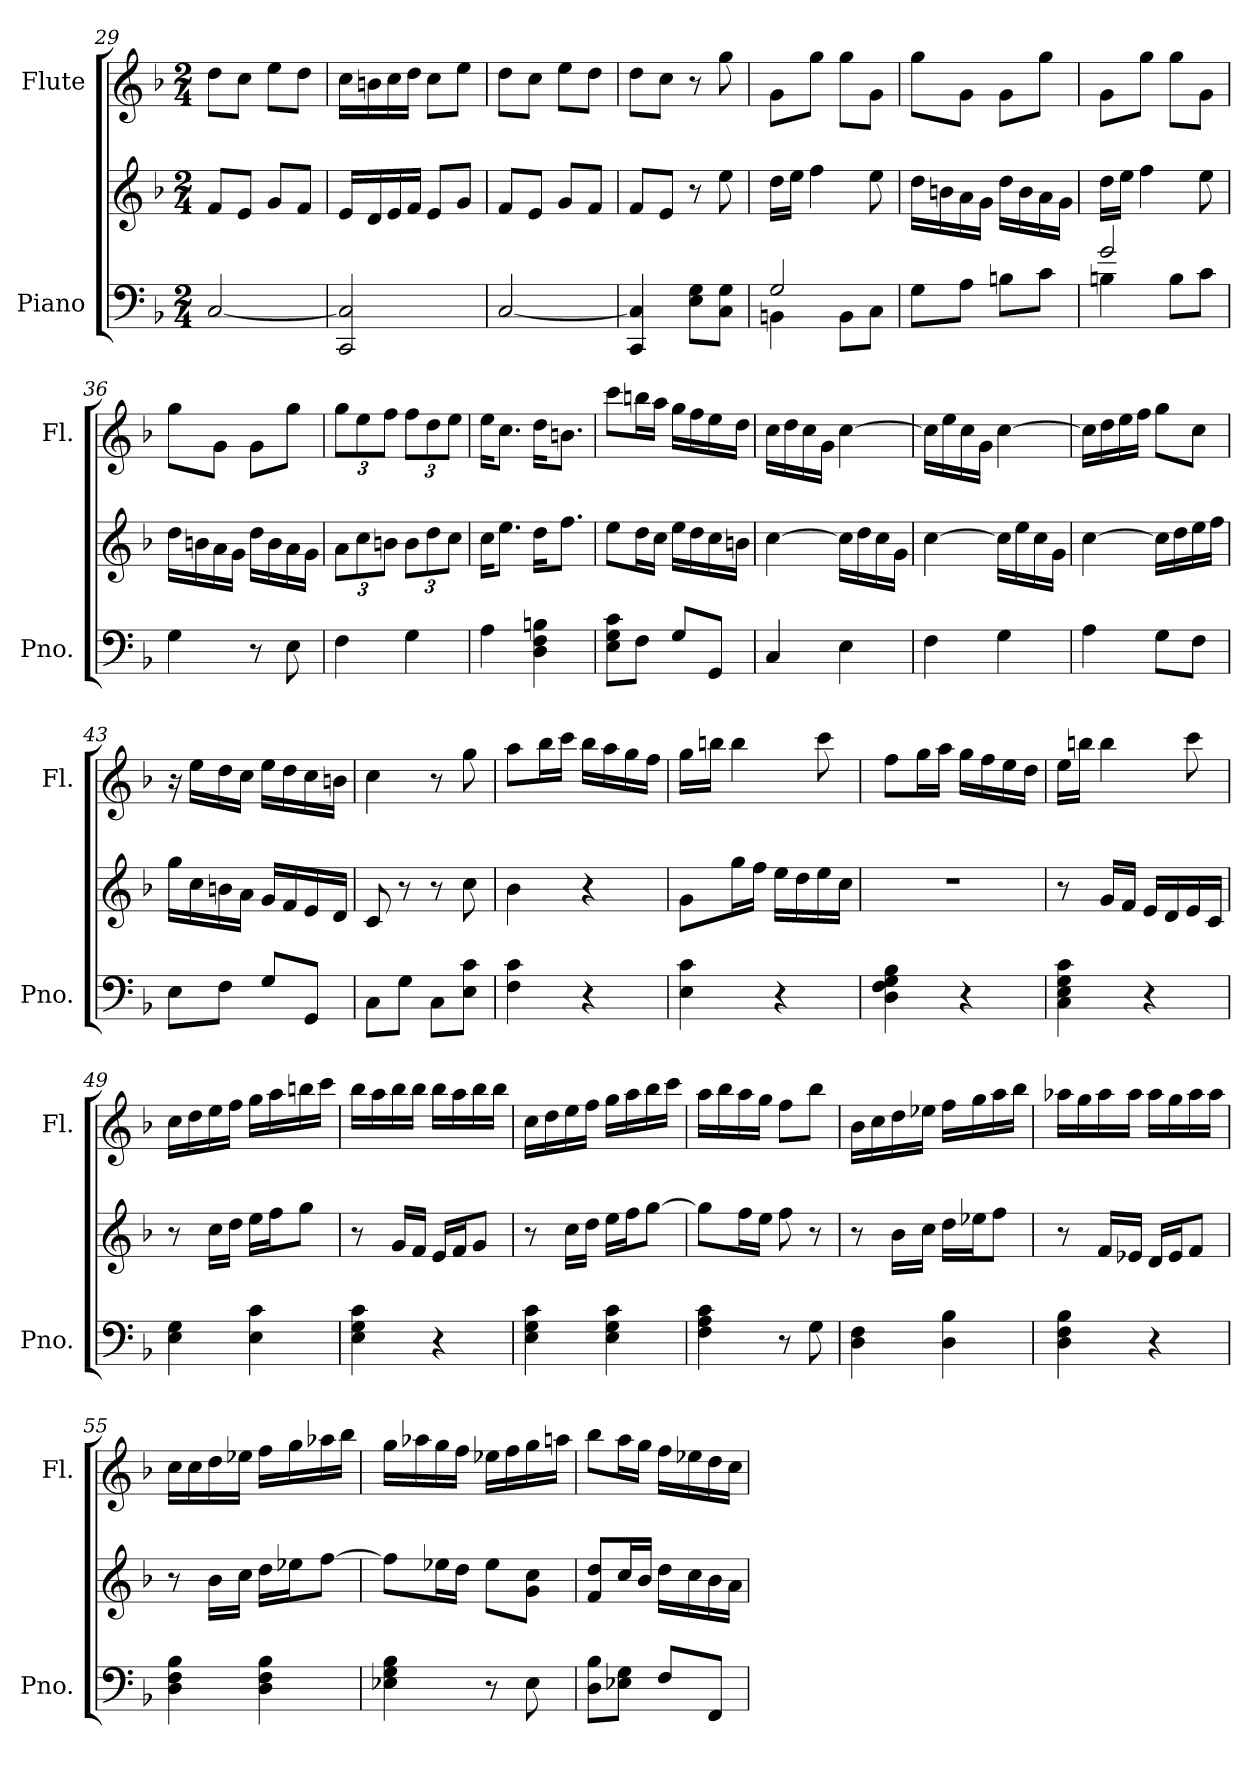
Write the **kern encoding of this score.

**kern	**kern	**kern
*part2	*part2	*part1
*staff3	*staff2	*staff1
*I"Piano	*	*I"Flute
*I'Pno.	*	*I'Fl.
*clefF4	*clefG2	*clefG2
*k[b-]	*k[b-]	*k[b-]
*M2/4	*M2/4	*M2/4
=29	=29	=29
[2C/	8f/L	8dd\L
.	8e/J	8cc\J
.	8g/L	8ee\L
.	8f/J	8dd\J
=30	=30	=30
2CC/ 2C/]	16e/LL	16cc\LL
.	16d/	16bn\
.	16e/	16cc\
.	16f/JJ	16dd\JJ
.	8e/L	8cc\L
.	8g/J	8ee\J
=31	=31	=31
[2C/	8f/L	8dd\L
.	8e/J	8cc\J
.	8g/L	8ee\L
.	8f/J	8dd\J
!!LO:LB:g=z
=32	=32	=32
4CC/ 4C/]	8f/L	8dd\L
.	8e/J	8cc\J
8E\ 8G\L	8r	8r
8C\ 8G\J	8ee\	8gg\
=33	=33	=33
*^	*	*
2G/	4BBn\	16dd\LL	8g\L
.	.	16ee\JJ	.
.	.	4ff\	8gg\J
.	8BB\L	.	8gg\L
.	8C\J	8ee\	8g\J
*v	*v	*	*
=34	=34	=34
8G\L	16dd\LL	8gg\L
.	16bn\	.
8A\J	16a\	8g\J
.	16g\JJ	.
8Bn\L	16dd\LL	8g\L
.	16b\	.
8c\J	16a\	8gg\J
.	16g\JJ	.
=35	=35	=35
*^	*	*
2g/	4Bn\	16dd\LL	8g\L
.	.	16ee\JJ	.
.	.	4ff\	8gg\J
.	8B\L	.	8gg\L
.	8c\J	8ee\	8g\J
*v	*v	*	*
=36	=36	=36
4G\	16dd\LL	8gg\L
.	16bn\	.
.	16a\	8g\J
.	16g\JJ	.
8r	16dd\LL	8g\L
.	16b\	.
8E\	16a\	8gg\J
.	16g\JJ	.
=37	=37	=37
*	*Xbrackettup	*Xbrackettup
4F\	12a\L	12gg\L
.	12cc\	12ee\
.	12bn\J	12ff\J
4G\	12b\L	12ff\L
.	12dd\	12dd\
.	12cc\J	12ee\J
!!LO:PB:g=z
=38	=38	=38
4A\	16cc\KL	16ee\KL
.	8.ee\J	8.cc\J
4D\ 4F\ 4Bn\	16dd\KL	16dd\KL
.	8.ff\J	8.bn\J
=39	=39	=39
8E\ 8G\ 8c\L	8ee\L	8ccc\L
8F\J	16dd\L	16bbn\L
.	16cc\JJ	16aa\JJ
8G/L	16ee\LL	16gg\LL
.	16dd\	16ff\
8GG/J	16cc\	16ee\
.	16bn\JJ	16dd\JJ
=40	=40	=40
4C/	[4cc\	16cc\LL
.	.	16dd\
.	.	16cc\
.	.	16g\JJ
4E\	16cc\LL]	[4cc\
.	16dd\	.
.	16cc\	.
.	16g\JJ	.
=41	=41	=41
4F\	[4cc\	16cc\LL]
.	.	16ee\
.	.	16cc\
.	.	16g\JJ
4G\	16cc\LL]	[4cc\
.	16ee\	.
.	16cc\	.
.	16g\JJ	.
=42	=42	=42
4A\	[4cc\	16cc\LL]
.	.	16dd\
.	.	16ee\
.	.	16ff\JJ
8G\L	16cc\LL]	8gg\L
.	16dd\	.
8F\J	16ee\	8cc\J
.	16ff\JJ	.
!!LO:LB:g=z
=43	=43	=43
8E\L	16gg\LL	16r
.	16cc\	16ee\LL
8F\J	16bn\	16dd\
.	16a\JJ	16cc\JJ
8G/L	16g/LL	16ee\LL
.	16f/	16dd\
8GG/J	16e/	16cc\
.	16d/JJ	16bn\JJ
=44	=44	=44
8C\L	8c/	4cc\
8G\J	8r	.
8C\L	8r	8r
8E\ 8c\J	8cc\	8gg\
=45	=45	=45
4F\ 4c\	4b-\	8aa\L
.	.	16bb-\L
.	.	16ccc\JJ
4r	4r	16bb-\LL
.	.	16aa\
.	.	16gg\
.	.	16ff\JJ
=46	=46	=46
4E\ 4c\	8g\L	16gg\LL
.	.	16bbn\JJ
.	16gg\L	4bb\
.	16ff\JJ	.
4r	16ee\LL	.
.	16dd\	.
.	16ee\	8ccc\
.	16cc\JJ	.
=47	=47	=47
4D\ 4F\ 4G\ 4B-\	2r	8ff\L
.	.	16gg\L
.	.	16aa\JJ
4r	.	16gg\LL
.	.	16ff\
.	.	16ee\
.	.	16dd\JJ
!!LO:LB:g=z
=48	=48	=48
4C\ 4E\ 4G\ 4c\	8r	16ee\LL
.	.	16bbn\JJ
.	16g/LL	4bb\
.	16f/JJ	.
4r	16e/LL	.
.	16d/	.
.	16e/	8ccc\
.	16c/JJ	.
=49	=49	=49
4E\ 4G\	8r	16cc\LL
.	.	16dd\
.	16cc\LL	16ee\
.	16dd\JJ	16ff\JJ
4E\ 4c\	16ee\LL	16gg\LL
.	16ff\J	16aa\
.	8gg\J	16bbn\
.	.	16ccc\JJ
=50	=50	=50
4E\ 4G\ 4c\	8r	16bb-\LL
.	.	16aa\
.	16g/LL	16bb-\
.	16f/JJ	16bb-\JJ
4r	16e/LL	16bb-\LL
.	16f/J	16aa\
.	8g/J	16bb-\
.	.	16bb-\JJ
=51	=51	=51
4E\ 4G\ 4c\	8r	16cc\LL
.	.	16dd\
.	16cc\LL	16ee\
.	16dd\JJ	16ff\JJ
4E\ 4G\ 4c\	16ee\LL	16gg\LL
.	16ff\J	16aa\
.	[8gg\J	16bb-\
.	.	16ccc\JJ
!!LO:LB:g=z
=52	=52	=52
4F\ 4A\ 4c\	8gg\L]	16aa\LL
.	.	16bb-\
.	16ff\L	16aa\
.	16ee\JJ	16gg\JJ
8r	8ff\	8ff\L
8G\	8r	8bb-\J
=53	=53	=53
4D\ 4F\	8r	16b-\LL
.	.	16cc\
.	16b-\LL	16dd\
.	16cc\JJ	16ee-X\JJ
4D\ 4B-\	16dd\LL	16ff\LL
.	16ee-X\J	16gg\
.	8ff\J	16aa\
.	.	16bb-\JJ
=54	=54	=54
4D\ 4F\ 4B-\	8r	16aa-X\LL
.	.	16gg\
.	16f/LL	16aa-\
.	16e-X/JJ	16aa-\JJ
4r	16d/LL	16aa-\LL
.	16e-/J	16gg\
.	8f/J	16aa-\
.	.	16aa-\JJ
=55	=55	=55
4D\ 4F\ 4B-\	8r	16cc\LL
.	.	16cc\
.	16b-\LL	16dd\
.	16cc\JJ	16ee-X\JJ
4D\ 4F\ 4B-\	16dd\LL	16ff\LL
.	16ee-X\J	16gg\
.	[8ff\J	16aa-X\
.	.	16bb-\JJ
!!LO:PB:g=z
=56	=56	=56
4E-X\ 4G\ 4B-\	8ff\L]	16gg\LL
.	.	16aa-X\
.	16ee-X\L	16gg\
.	16dd\JJ	16ff\JJ
8r	8ee-\L	16ee-X\LL
.	.	16ff\
8E-\	8g\ 8cc\J	16gg\
.	.	16aan\JJ
=57	=57	=57
8D\ 8B-\L	8f/ 8dd/L	8bb-\L
8E-X\ 8G\J	16cc/L	16aa\L
.	16b-/JJ	16gg\JJ
8F/L	16dd\LL	16ff\LL
.	16cc\	16ee-X\
8FF/J	16b-\	16dd\
.	16a\JJ	16cc\JJ
=	=	=
*-	*-	*-
